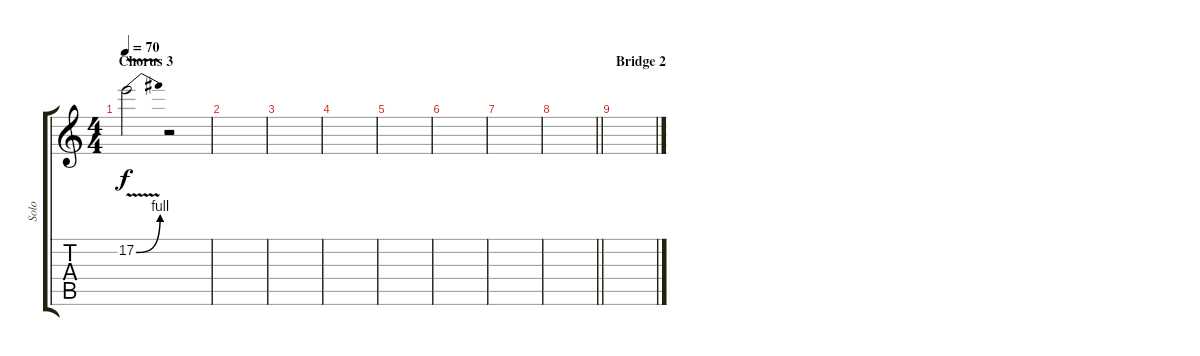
\track ("Solo " "Solo ") {instrument distortionguitar}
\staff {score tabs}
\tuning (E4 B3 G3 D3 A2 E2) {hide}
\ts (4 4)
\section ("" "Chorus 3")
\tempo 70
\clef g2
\ks c
17.2{be (bend 0 0 60 4) v}.2{dy f} r.2 |
|
|
|
|
|
|
\barLineRight lightlight
|
\section ("" "Bridge 2")
